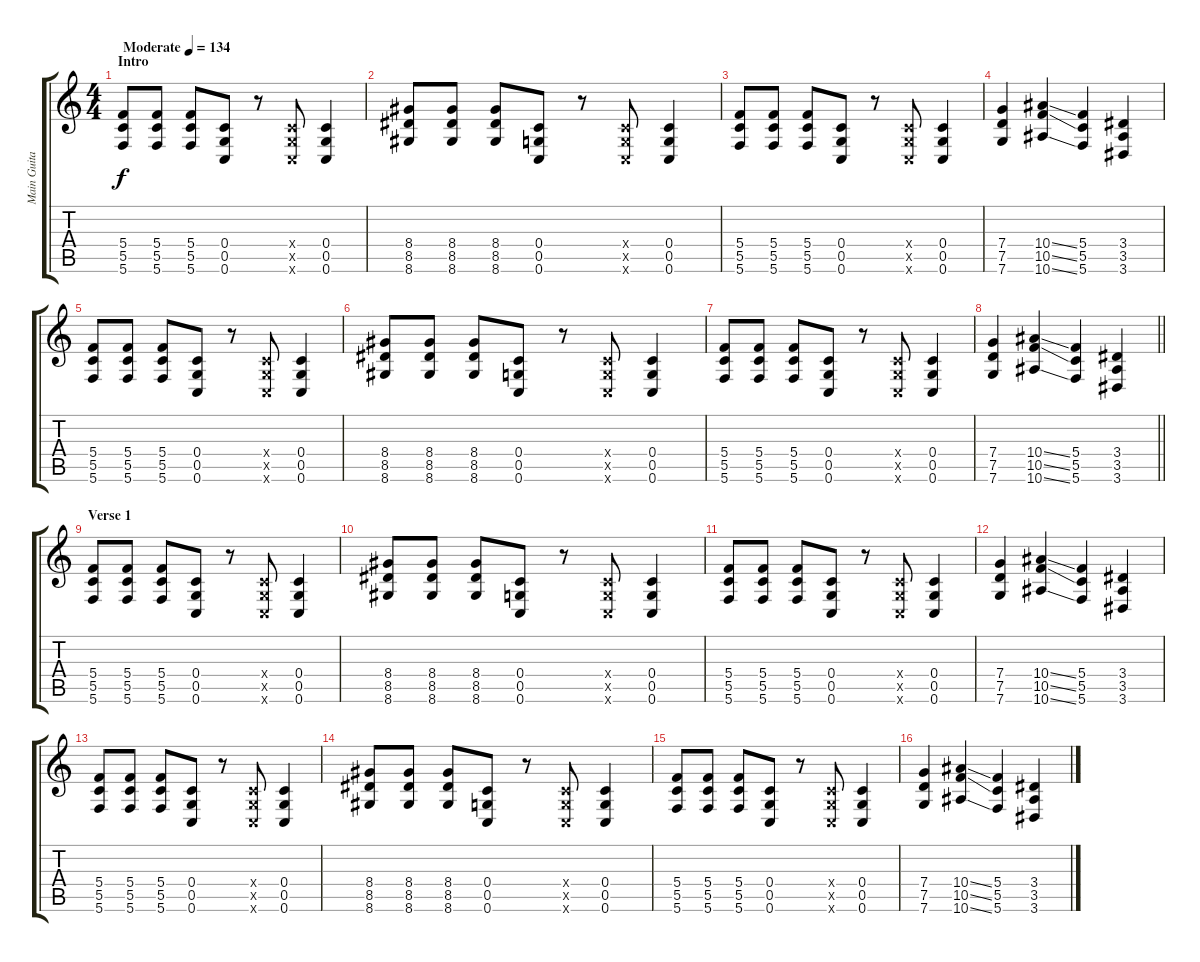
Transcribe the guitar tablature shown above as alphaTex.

\track ("Main Guitar (Rythm)" "Main Guita") {instrument overdrivenguitar}
\staff {score tabs}
\tuning (D4 A3 F3 C3 G2 C2) {hide}
\ts (4 4)
\section ("" "Intro")
\tempo (134 "Moderate")
\clef g2
\ks c
(5.4 5.5 5.6).8{dy f balance 0 instrument overdrivenguitar} (5.4 5.5 5.6).8 (5.4 5.5 5.6).8 (0.4 0.5 0.6).8 r.8 (0.4{x} 0.5{x} 0.6{x}).8 (0.4 0.5 0.6).4 |
(8.4 8.5 8.6).8 (8.4 8.5 8.6).8 (8.4 8.5 8.6).8 (0.4 0.5 0.6).8 r.8 (0.4{x} 0.5{x} 0.6{x}).8 (0.4 0.5 0.6).4 |
(5.4 5.5 5.6).8 (5.4 5.5 5.6).8 (5.4 5.5 5.6).8 (0.4 0.5 0.6).8 r.8 (0.4{x} 0.5{x} 0.6{x}).8 (0.4 0.5 0.6).4 |
(7.4 7.5 7.6).4 (10.4{ss} 10.5{ss} 10.6{ss}).4 (5.4 5.5 5.6).4 (3.4 3.5 3.6).4 |
(5.4 5.5 5.6).8{balance 8} (5.4 5.5 5.6).8 (5.4 5.5 5.6).8 (0.4 0.5 0.6).8 r.8 (0.4{x} 0.5{x} 0.6{x}).8 (0.4 0.5 0.6).4 |
(8.4 8.5 8.6).8 (8.4 8.5 8.6).8 (8.4 8.5 8.6).8 (0.4 0.5 0.6).8 r.8 (0.4{x} 0.5{x} 0.6{x}).8 (0.4 0.5 0.6).4 |
(5.4 5.5 5.6).8 (5.4 5.5 5.6).8 (5.4 5.5 5.6).8 (0.4 0.5 0.6).8 r.8 (0.4{x} 0.5{x} 0.6{x}).8 (0.4 0.5 0.6).4 |
\barLineRight lightlight
(7.4 7.5 7.6).4 (10.4{ss} 10.5{ss} 10.6{ss}).4 (5.4 5.5 5.6).4 (3.4 3.5 3.6).4 |
\section ("" "Verse 1")
(5.4 5.5 5.6).8 (5.4 5.5 5.6).8 (5.4 5.5 5.6).8 (0.4 0.5 0.6).8 r.8 (0.4{x} 0.5{x} 0.6{x}).8 (0.4 0.5 0.6).4 |
(8.4 8.5 8.6).8 (8.4 8.5 8.6).8 (8.4 8.5 8.6).8 (0.4 0.5 0.6).8 r.8 (0.4{x} 0.5{x} 0.6{x}).8 (0.4 0.5 0.6).4 |
(5.4 5.5 5.6).8 (5.4 5.5 5.6).8 (5.4 5.5 5.6).8 (0.4 0.5 0.6).8 r.8 (0.4{x} 0.5{x} 0.6{x}).8 (0.4 0.5 0.6).4 |
(7.4 7.5 7.6).4 (10.4{ss} 10.5{ss} 10.6{ss}).4 (5.4 5.5 5.6).4 (3.4 3.5 3.6).4 |
(5.4 5.5 5.6).8 (5.4 5.5 5.6).8 (5.4 5.5 5.6).8 (0.4 0.5 0.6).8 r.8 (0.4{x} 0.5{x} 0.6{x}).8 (0.4 0.5 0.6).4 |
(8.4 8.5 8.6).8 (8.4 8.5 8.6).8 (8.4 8.5 8.6).8 (0.4 0.5 0.6).8 r.8 (0.4{x} 0.5{x} 0.6{x}).8 (0.4 0.5 0.6).4 |
(5.4 5.5 5.6).8 (5.4 5.5 5.6).8 (5.4 5.5 5.6).8 (0.4 0.5 0.6).8 r.8 (0.4{x} 0.5{x} 0.6{x}).8 (0.4 0.5 0.6).4 |
(7.4 7.5 7.6).4 (10.4{ss} 10.5{ss} 10.6{ss}).4 (5.4 5.5 5.6).4 (3.4 3.5 3.6).4
